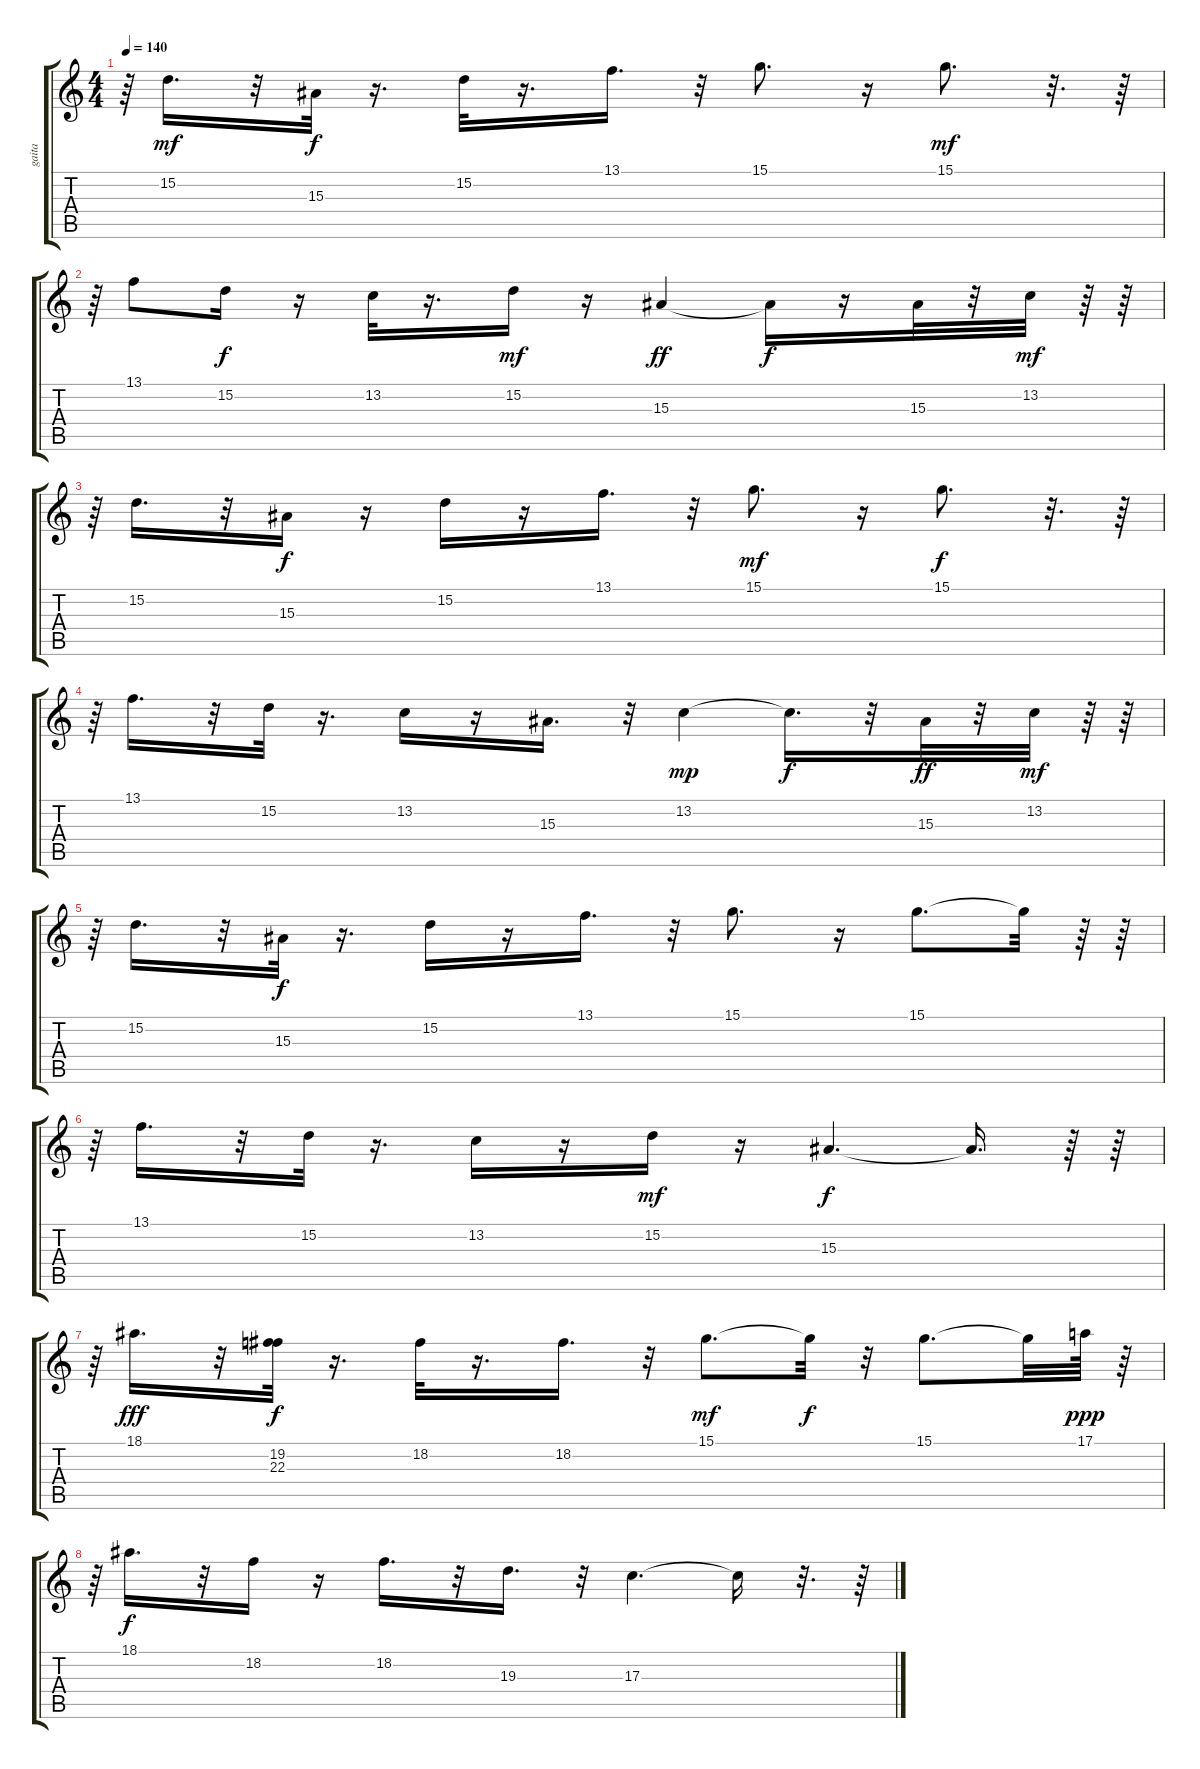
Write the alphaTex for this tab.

\track ("gaita" "gaita") {instrument bagpipe}
\staff {score tabs}
\tuning (E4 B3 G3 D3 A2 E2) {hide}
\ts (4 4)
\tempo 140
\clef g2
\ks c
r.64{dy p} 15.2.16{d dy mf} r.32 15.3.32{dy f} r.16{d} 15.2.32 r.16{d} 13.1.16{d} r.32 15.1.8{d} r.16 15.1.8{d dy mf} r.32{d} r.64 |
r.64 13.1.8 15.2.16{dy f} r.16 13.2.32 r.16{d} 15.2.16{dy mf} r.16 15.3.4{dy ff} 15.3{t}.16{dy f} r.16 15.3.32 r.32 13.2.32{dy mf} r.64 r.64 |
r.64 15.2.16{d} r.32 15.3.16{dy f} r.16 15.2.16 r.16 13.1.16{d} r.32 15.1.8{d dy mf} r.16 15.1.8{d dy f} r.32{d} r.64 |
r.64 13.1.16{d} r.32 15.2.32 r.16{d} 13.2.16 r.16 15.3.16{d} r.32 13.2.4{dy mp} 13.2{t}.16{d dy f} r.32 15.3.32{dy ff} r.32 13.2.32{dy mf} r.64 r.64 |
r.64 15.2.16{d} r.32 15.3.32{dy f} r.16{d} 15.2.16 r.16 13.1.16{d} r.32 15.1.8{d} r.16 15.1.8{d} 15.1{t}.32 r.64 r.64 |
r.64 13.1.16{d} r.32 15.2.32 r.16{d} 13.2.16 r.16 15.2.16{dy mf} r.16 15.3.4{d dy f} 15.3{t}.16{d} r.64 r.64 |
r.64 18.1.16{d dy fff} r.32 (19.2 22.3).32{dy f} r.16{d} 18.2.32 r.16{d} 18.2.16{d} r.32 15.1.8{d dy mf} 15.1{t}.32{dy f} r.32 15.1.8{d} 15.1{t}.32 17.1.64{dy ppp} r.64 |
r.64 18.1.16{d dy f} r.32 18.2.16 r.16 18.2.16{d} r.32 19.3.16{d} r.32 17.3.4{d} 17.3{t}.16 r.32{d} r.64
